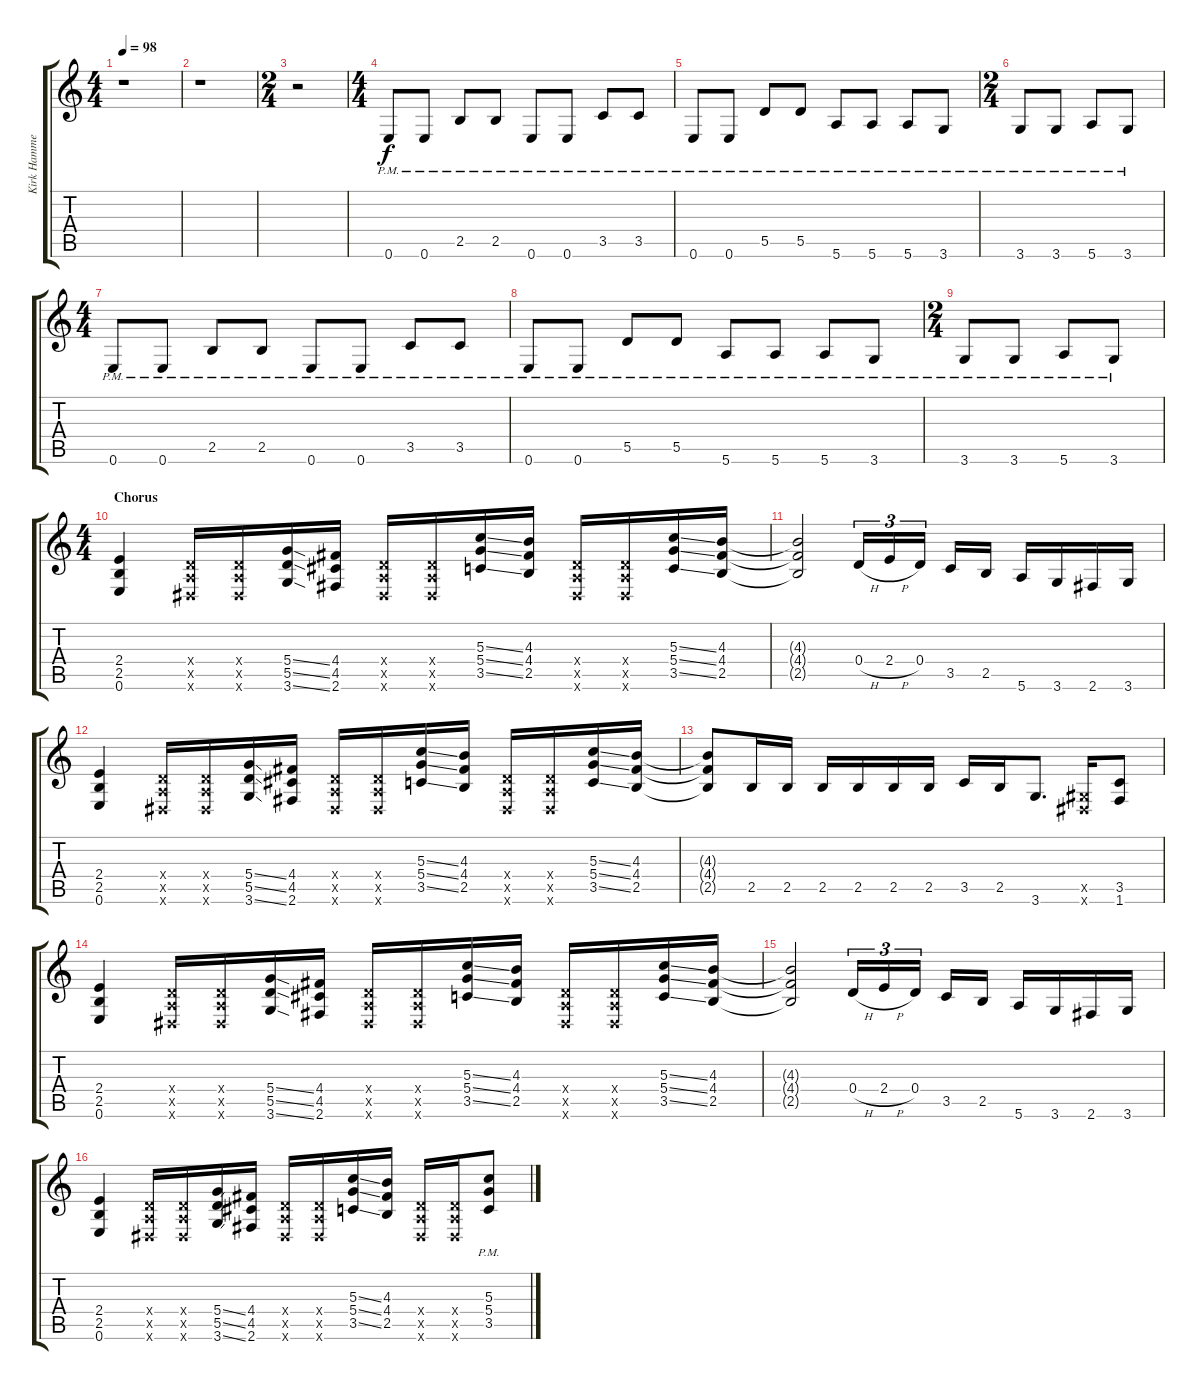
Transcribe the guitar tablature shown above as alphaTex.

\track ("Kirk Hammet" "Kirk Hamme") {instrument distortionguitar}
\staff {score tabs}
\tuning (E4 B3 G3 D3 A2 E2) {hide}
\ts (4 4)
\tempo 98
\clef g2
\ks c
r.1{dy f} |
r.1 |
\ts (2 4)
r.2 |
\ts (4 4)
0.6{pm}.8{volume 13} 0.6{pm}.8 2.5{pm}.8 2.5{pm}.8 0.6{pm}.8 0.6{pm}.8 3.5{pm}.8 3.5{pm}.8 |
0.6{pm}.8 0.6{pm}.8 5.5{pm}.8 5.5{pm}.8 5.6{pm}.8 5.6{pm}.8 5.6{pm}.8 3.6{pm}.8 |
\ts (2 4)
3.6{pm}.8 3.6{pm}.8 5.6{pm}.8 3.6{pm}.8 |
\ts (4 4)
0.6{pm}.8 0.6{pm}.8 2.5{pm}.8 2.5{pm}.8 0.6{pm}.8 0.6{pm}.8 3.5{pm}.8 3.5{pm}.8 |
0.6{pm}.8 0.6{pm}.8 5.5{pm}.8 5.5{pm}.8 5.6{pm}.8 5.6{pm}.8 5.6{pm}.8 3.6{pm}.8 |
\ts (2 4)
3.6{pm}.8 3.6{pm}.8 5.6{pm}.8 3.6{pm}.8 |
\ts (4 4)
\section ("" "Chorus")
(2.4 2.5 0.6).4{volume 16} (0.4{x} 0.5{x} -1.6{x}).16 (0.4{x} 0.5{x} -1.6{x}).16 (5.4{ss} 5.5{ss} 3.6{ss}).16 (4.4 4.5 2.6).16 (0.4{x} 0.5{x} -1.6{x}).16 (0.4{x} 0.5{x} -1.6{x}).16 (5.3{ss} 5.4{ss} 3.5{ss}).16 (4.3 4.4 2.5).16 (0.4{x} 0.5{x} -1.6{x}).16 (0.4{x} 0.5{x} -1.6{x}).16 (5.3{ss} 5.4{ss} 3.5{ss}).16 (4.3 4.4 2.5).16 |
(4.3{t} 4.4{t} 2.5{t}).2 0.4{h}.16{tu (3 2)} 2.4{h}.16{tu (3 2)} 0.4.16{tu (3 2)} 3.5.16 2.5.16 5.6.16 3.6.16 2.6.16 3.6.16 |
(2.4 2.5 0.6).4 (0.4{x} 0.5{x} -1.6{x}).16 (0.4{x} 0.5{x} -1.6{x}).16 (5.4{ss} 5.5{ss} 3.6{ss}).16 (4.4 4.5 2.6).16 (0.4{x} 0.5{x} -1.6{x}).16 (0.4{x} 0.5{x} -1.6{x}).16 (5.3{ss} 5.4{ss} 3.5{ss}).16 (4.3 4.4 2.5).16 (0.4{x} 0.5{x} -1.6{x}).16 (0.4{x} 0.5{x} -1.6{x}).16 (5.3{ss} 5.4{ss} 3.5{ss}).16 (4.3 4.4 2.5).16 |
(4.3{t} 4.4{t} 2.5{t}).8 2.5.16 2.5.16 2.5.16 2.5.16 2.5.16 2.5.16 3.5.16 2.5.16 3.6.8{d} (-1.5{x} -1.6{x}).16 (3.5 1.6).8 |
(2.4 2.5 0.6).4 (0.4{x} 0.5{x} -1.6{x}).16 (0.4{x} 0.5{x} -1.6{x}).16 (5.4{ss} 5.5{ss} 3.6{ss}).16 (4.4 4.5 2.6).16 (0.4{x} 0.5{x} -1.6{x}).16 (0.4{x} 0.5{x} -1.6{x}).16 (5.3{ss} 5.4{ss} 3.5{ss}).16 (4.3 4.4 2.5).16 (0.4{x} 0.5{x} -1.6{x}).16 (0.4{x} 0.5{x} -1.6{x}).16 (5.3{ss} 5.4{ss} 3.5{ss}).16 (4.3 4.4 2.5).16 |
(4.3{t} 4.4{t} 2.5{t}).2 0.4{h}.16{tu (3 2)} 2.4{h}.16{tu (3 2)} 0.4.16{tu (3 2)} 3.5.16 2.5.16 5.6.16 3.6.16 2.6.16 3.6.16 |
(2.4 2.5 0.6).4 (0.4{x} 0.5{x} -1.6{x}).16 (0.4{x} 0.5{x} -1.6{x}).16 (5.4{ss} 5.5{ss} 3.6{ss}).16 (4.4 4.5 2.6).16 (0.4{x} 0.5{x} -1.6{x}).16 (0.4{x} 0.5{x} -1.6{x}).16 (5.3{ss} 5.4{ss} 3.5{ss}).16 (4.3 4.4 2.5).16 (0.4{x} 0.5{x} -1.6{x}).16 (0.4{x} 0.5{x} -1.6{x}).16 (5.3{pm} 5.4{pm} 3.5{pm}).8
